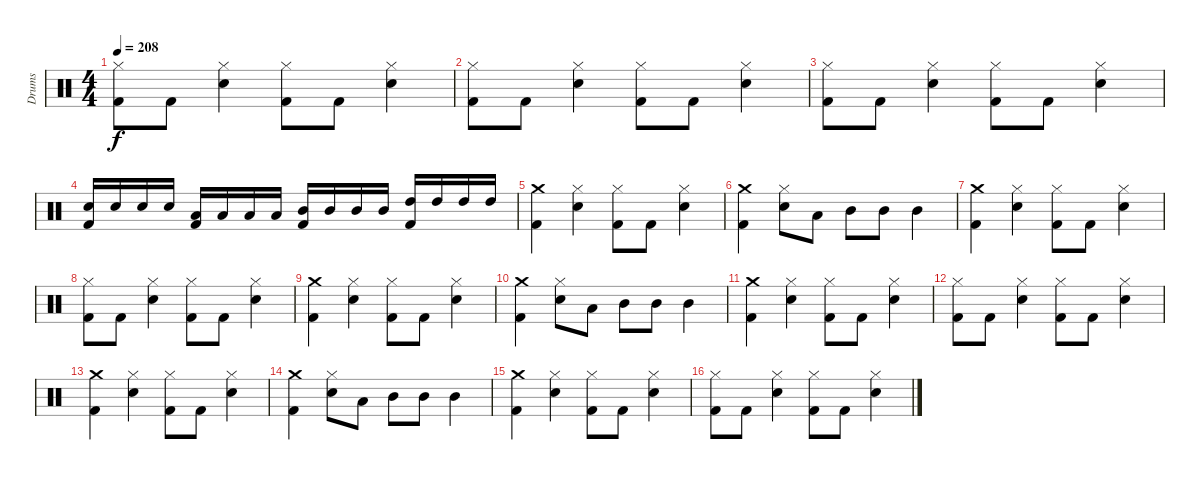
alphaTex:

\track ("Drums" "Drums") {instrument percussion}
\staff {score}
\articulation defaults
\ts (4 4)
\tempo 208
\clef neutral
\ks c
("Kick (hit) 2" "Hi-Hat (closed)").8{dy f} "Kick (hit) 2".8 ("Snare (hit) 2" "Hi-Hat (closed)").4 ("Kick (hit) 2" "Hi-Hat (closed)").8 "Kick (hit) 2".8 ("Snare (hit) 2" "Hi-Hat (closed)").4 |
("Kick (hit) 2" "Hi-Hat (closed)").8 "Kick (hit) 2".8 ("Snare (hit) 2" "Hi-Hat (closed)").4 ("Kick (hit) 2" "Hi-Hat (closed)").8 "Kick (hit) 2".8 ("Snare (hit) 2" "Hi-Hat (closed)").4 |
("Kick (hit) 2" "Hi-Hat (closed)").8 "Kick (hit) 2".8 ("Snare (hit) 2" "Hi-Hat (closed)").4 ("Kick (hit) 2" "Hi-Hat (closed)").8 "Kick (hit) 2".8 ("Snare (hit) 2" "Hi-Hat (closed)").4 |
("Snare (hit) 2" "Kick (hit) 2").16 "Snare (hit) 2".16 "Snare (hit) 2".16 "Snare (hit) 2".16 ("Low Tom (hit)" "Kick (hit) 2").16 "Low Tom (hit)".16 "Low Tom (hit)".16 "Low Tom (hit)".16 ("Mid Tom (hit)" "Kick (hit) 2").16 "Mid Tom (hit)".16 "Mid Tom (hit)".16 "Mid Tom (hit)".16 ("High Tom (hit)" "Kick (hit) 2").16 "High Tom (hit)".16 "High Tom (hit)".16 "High Tom (hit)".16 |
("Kick (hit) 2" "Crash medium (hit)").4 ("Snare (hit) 2" "Hi-Hat (closed)").4 ("Kick (hit) 2" "Hi-Hat (closed)").8 "Kick (hit) 2".8 ("Snare (hit) 2" "Hi-Hat (closed)").4 |
("Kick (hit) 2" "Crash medium (hit)").4 ("Snare (hit) 2" "Hi-Hat (closed)").8 "Low Tom (hit)".8 "Mid Tom (hit)".8 "Mid Tom (hit)".8 "Mid Tom (hit)".4 |
("Kick (hit) 2" "Crash medium (hit)").4 ("Snare (hit) 2" "Hi-Hat (closed)").4 ("Kick (hit) 2" "Hi-Hat (closed)").8 "Kick (hit) 2".8 ("Snare (hit) 2" "Hi-Hat (closed)").4 |
("Hi-Hat (closed)" "Kick (hit) 2").8 "Kick (hit) 2".8 ("Snare (hit) 2" "Hi-Hat (closed)").4 ("Hi-Hat (closed)" "Kick (hit) 2").8 "Kick (hit) 2".8 ("Snare (hit) 2" "Hi-Hat (closed)").4 |
("Kick (hit) 2" "Crash medium (hit)").4 ("Snare (hit) 2" "Hi-Hat (closed)").4 ("Kick (hit) 2" "Hi-Hat (closed)").8 "Kick (hit) 2".8 ("Snare (hit) 2" "Hi-Hat (closed)").4 |
("Kick (hit) 2" "Crash medium (hit)").4 ("Snare (hit) 2" "Hi-Hat (closed)").8 "Low Tom (hit)".8 "Mid Tom (hit)".8 "Mid Tom (hit)".8 "Mid Tom (hit)".4 |
("Kick (hit) 2" "Crash medium (hit)").4 ("Snare (hit) 2" "Hi-Hat (closed)").4 ("Kick (hit) 2" "Hi-Hat (closed)").8 "Kick (hit) 2".8 ("Snare (hit) 2" "Hi-Hat (closed)").4 |
("Hi-Hat (closed)" "Kick (hit) 2").8 "Kick (hit) 2".8 ("Snare (hit) 2" "Hi-Hat (closed)").4 ("Hi-Hat (closed)" "Kick (hit) 2").8 "Kick (hit) 2".8 ("Snare (hit) 2" "Hi-Hat (closed)").4 |
("Kick (hit) 2" "Crash medium (hit)").4 ("Snare (hit) 2" "Hi-Hat (closed)").4 ("Kick (hit) 2" "Hi-Hat (closed)").8 "Kick (hit) 2".8 ("Snare (hit) 2" "Hi-Hat (closed)").4 |
("Kick (hit) 2" "Crash medium (hit)").4 ("Snare (hit) 2" "Hi-Hat (closed)").8 "Low Tom (hit)".8 "Mid Tom (hit)".8 "Mid Tom (hit)".8 "Mid Tom (hit)".4 |
("Kick (hit) 2" "Crash medium (hit)").4 ("Snare (hit) 2" "Hi-Hat (closed)").4 ("Kick (hit) 2" "Hi-Hat (closed)").8 "Kick (hit) 2".8 ("Snare (hit) 2" "Hi-Hat (closed)").4 |
("Hi-Hat (closed)" "Kick (hit) 2").8 "Kick (hit) 2".8 ("Snare (hit) 2" "Hi-Hat (closed)").4 ("Hi-Hat (closed)" "Kick (hit) 2").8 "Kick (hit) 2".8 ("Snare (hit) 2" "Hi-Hat (closed)").4
